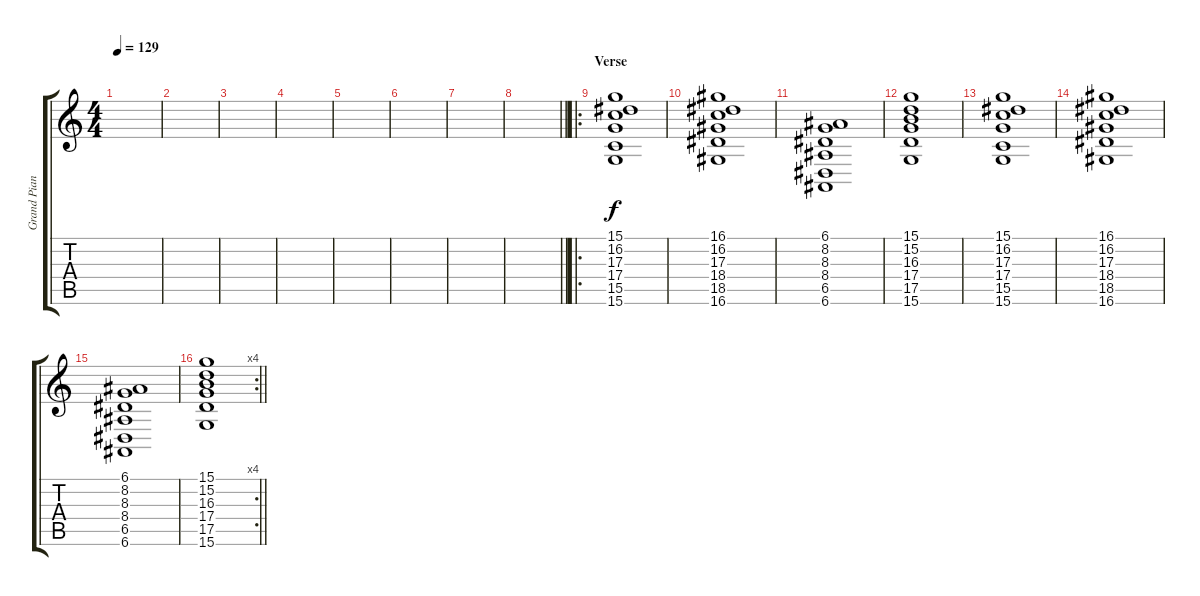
\track ("Grand Piano" "Grand Pian") {instrument acousticgrandpiano}
\staff {score tabs}
\tuning (E4 B3 G3 D3 A2 E2) {hide}
\ts (4 4)
\tempo 129
\clef g2
\ks c
|
|
|
|
|
|
|
\barLineRight lightlight
|
\ro
\section ("" "Verse")
(15.1 16.2 17.3 17.4 15.5 15.6).1 |
(16.1 16.2 17.3 18.4 18.5 16.6).1 |
(6.1 8.2 8.3 8.4 6.5 6.6).1 |
(15.1 15.2 16.3 17.4 17.5 15.6).1 |
(15.1 16.2 17.3 17.4 15.5 15.6).1 |
(16.1 16.2 17.3 18.4 18.5 16.6).1 |
(6.1 8.2 8.3 8.4 6.5 6.6).1 |
\rc 4
\barLineRight lightlight
(15.1 15.2 16.3 17.4 17.5 15.6).1
